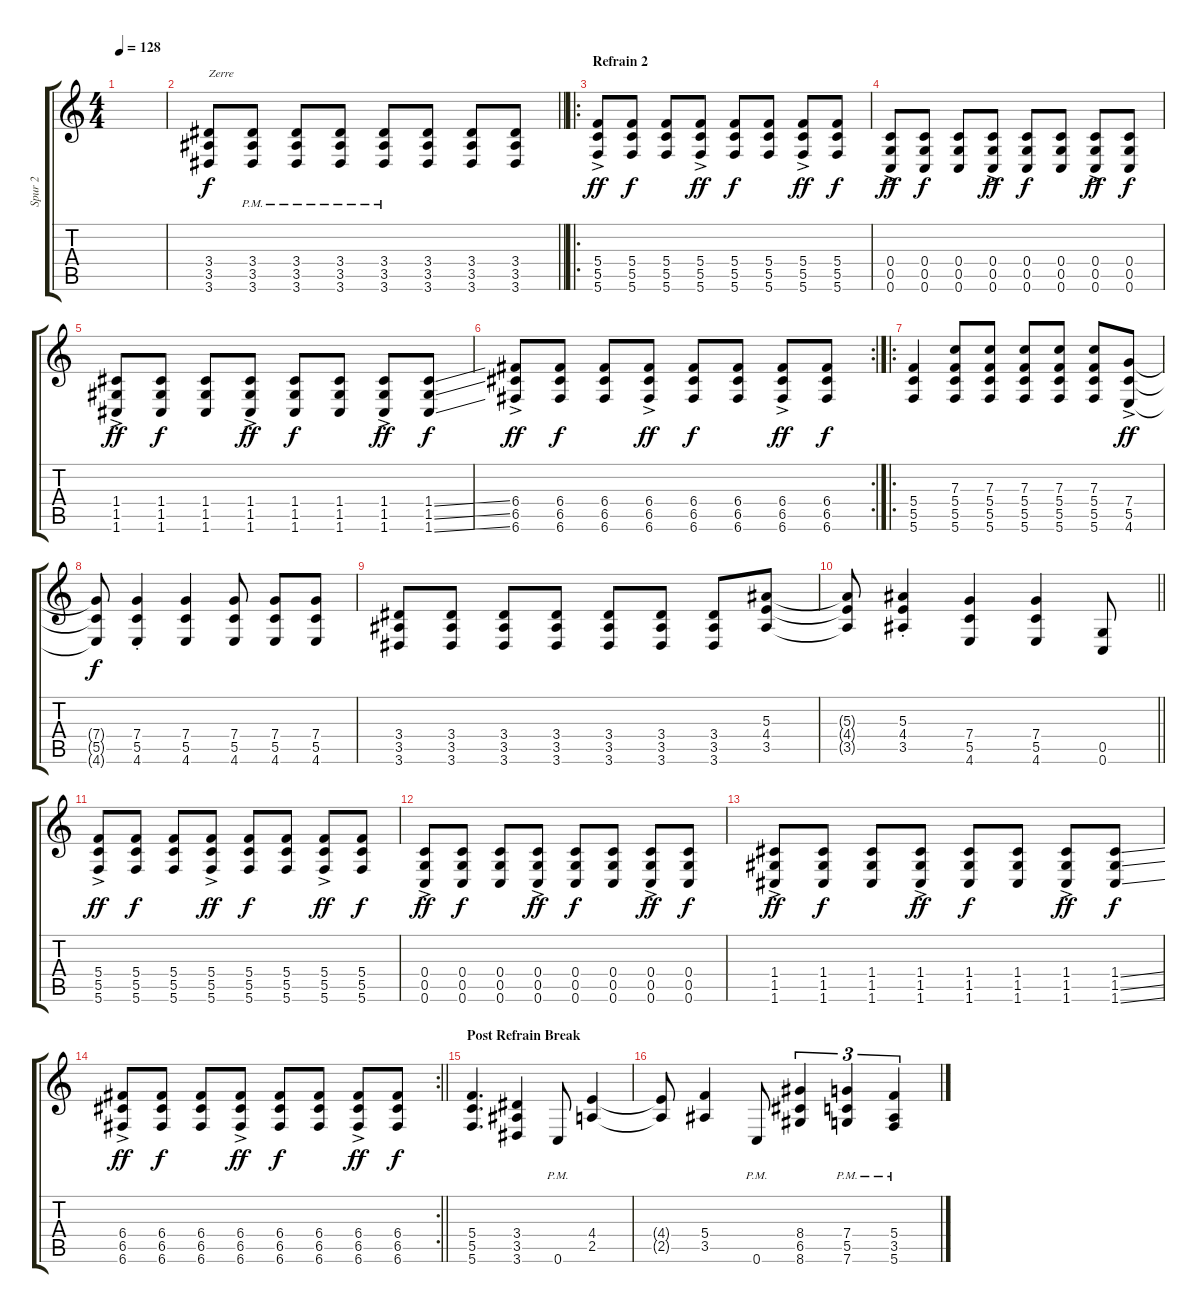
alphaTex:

\track ("Spur 2" "Spur 2") {instrument electricguitarclean}
\staff {score tabs}
\tuning (D4 A3 F3 C3 G2 C2) {hide}
\ts (4 4)
\tempo 128
\clef g2
\ks c
|
\barLineRight lightlight
(3.4 3.5 3.6).8{txt "Zerre" volume 13 instrument electricguitarclean} (3.4{pm} 3.5{pm} 3.6{pm}).8 (3.4{pm} 3.5{pm} 3.6{pm}).8 (3.4{pm} 3.5{pm} 3.6{pm}).8 (3.4{pm} 3.5{pm} 3.6{pm}).8 (3.4 3.5 3.6).8 (3.4 3.5 3.6).8 (3.4 3.5 3.6).8 |
\ro
\section ("" "Refrain 2")
(5.4 5.5 5.6{ac}).8{dy ff} (5.4 5.5 5.6).8{dy f} (5.4 5.5 5.6).8 (5.4 5.5 5.6{ac}).8{dy ff} (5.4 5.5 5.6).8{dy f} (5.4 5.5 5.6).8 (5.4 5.5 5.6{ac}).8{dy ff} (5.4 5.5 5.6).8{dy f} |
(0.4 0.5 0.6{ac}).8{dy ff} (0.4 0.5 0.6).8{dy f} (0.4 0.5 0.6).8 (0.4 0.5 0.6{ac}).8{dy ff} (0.4 0.5 0.6).8{dy f} (0.4 0.5 0.6).8 (0.4 0.5 0.6{ac}).8{dy ff} (0.4 0.5 0.6).8{dy f} |
(1.4 1.5 1.6{ac}).8{dy ff} (1.4 1.5 1.6).8{dy f} (1.4 1.5 1.6).8 (1.4 1.5 1.6{ac}).8{dy ff} (1.4 1.5 1.6).8{dy f} (1.4 1.5 1.6).8 (1.4 1.5 1.6{ac}).8{dy ff} (1.4{ss} 1.5{ss} 1.6{ss}).8{dy f} |
\rc 2
(6.4 6.5 6.6{ac}).8{dy ff} (6.4 6.5 6.6).8{dy f} (6.4 6.5 6.6).8 (6.4 6.5 6.6{ac}).8{dy ff} (6.4 6.5 6.6).8{dy f} (6.4 6.5 6.6).8 (6.4 6.5 6.6{ac}).8{dy ff} (6.4 6.5 6.6).8{dy f} |
\ro
(5.4 5.5 5.6).4 (7.3 5.4 5.5 5.6).8 (7.3 5.4 5.5 5.6).8 (7.3 5.4 5.5 5.6).8 (7.3 5.4 5.5 5.6).8 (7.3 5.4 5.5 5.6).8 (7.4 5.5 4.6{ac}).8{dy ff} |
(7.4{t} 5.5{t} 4.6{t}).8{dy f} (7.4{st} 5.5{st} 4.6{st}).4 (7.4 5.5 4.6).4 (7.4 5.5 4.6).8 (7.4 5.5 4.6).8 (7.4 5.5 4.6).8 |
(3.4 3.5 3.6).8 (3.4 3.5 3.6).8 (3.4 3.5 3.6).8 (3.4 3.5 3.6).8 (3.4 3.5 3.6).8 (3.4 3.5 3.6).8 (3.4 3.5 3.6).8 (5.3 4.4 3.5).8 |
\barLineRight lightlight
(5.3{t} 4.4{t} 3.5{t}).8 (5.3{st} 4.4{st} 3.5{st}).4 (7.4 5.5 4.6).4 (7.4 5.5 4.6).4 (0.5 0.6).8 |
(5.4 5.5 5.6{ac}).8{dy ff} (5.4 5.5 5.6).8{dy f} (5.4 5.5 5.6).8 (5.4 5.5 5.6{ac}).8{dy ff} (5.4 5.5 5.6).8{dy f} (5.4 5.5 5.6).8 (5.4 5.5 5.6{ac}).8{dy ff} (5.4 5.5 5.6).8{dy f} |
(0.4 0.5 0.6{ac}).8{dy ff} (0.4 0.5 0.6).8{dy f} (0.4 0.5 0.6).8 (0.4 0.5 0.6{ac}).8{dy ff} (0.4 0.5 0.6).8{dy f} (0.4 0.5 0.6).8 (0.4 0.5 0.6{ac}).8{dy ff} (0.4 0.5 0.6).8{dy f} |
(1.4 1.5 1.6{ac}).8{dy ff} (1.4 1.5 1.6).8{dy f} (1.4 1.5 1.6).8 (1.4 1.5 1.6{ac}).8{dy ff} (1.4 1.5 1.6).8{dy f} (1.4 1.5 1.6).8 (1.4 1.5 1.6{ac}).8{dy ff} (1.4{ss} 1.5{ss} 1.6{ss}).8{dy f} |
\rc 2
\barLineRight lightlight
(6.4 6.5 6.6{ac}).8{dy ff} (6.4 6.5 6.6).8{dy f} (6.4 6.5 6.6).8 (6.4 6.5 6.6{ac}).8{dy ff} (6.4 6.5 6.6).8{dy f} (6.4 6.5 6.6).8 (6.4 6.5 6.6{ac}).8{dy ff} (6.4 6.5 6.6).8{dy f} |
\section ("" "Post Refrain Break")
(5.4 5.5 5.6).4{d} (3.4 3.5 3.6).4 0.6{pm}.8 (4.4 2.5).4 |
(4.4{t} 2.5{t}).8 (5.4 3.5).4 0.6{pm}.8 (8.4 6.5 8.6).4{tu (3 2)} (7.4{pm} 5.5{pm} 7.6{pm}).4{tu (3 2)} (5.4{pm} 3.5{pm} 5.6{pm}).4{tu (3 2)}
